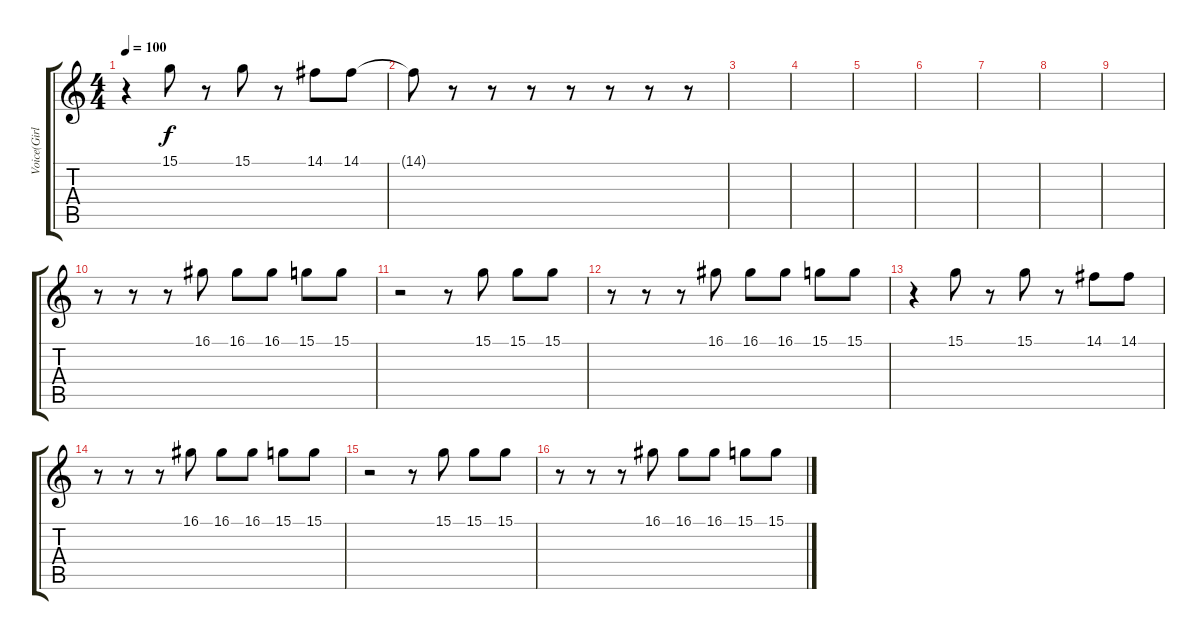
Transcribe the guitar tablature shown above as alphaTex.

\track ("Voice(Girl)" "Voice(Girl") {instrument pad7halo}
\staff {score tabs}
\tuning (E4 B3 G3 D3 A2 E2) {hide}
\ts (4 4)
\tempo 100
\clef g2
\ks c
r.4{dy f} 15.1.8 r.8 15.1.8 r.8 14.1.8 14.1.8 |
14.1{t}.8 r.8 r.8 r.8 r.8 r.8 r.8 r.8 |
|
|
|
|
|
|
|
r.8 r.8 r.8 16.1.8 16.1.8 16.1.8 15.1.8 15.1.8 |
r.2 r.8 15.1.8 15.1.8 15.1.8 |
r.8 r.8 r.8 16.1.8 16.1.8 16.1.8 15.1.8 15.1.8 |
r.4 15.1.8 r.8 15.1.8 r.8 14.1.8 14.1.8 |
r.8 r.8 r.8 16.1.8 16.1.8 16.1.8 15.1.8 15.1.8 |
r.2 r.8 15.1.8 15.1.8 15.1.8 |
r.8 r.8 r.8 16.1.8 16.1.8 16.1.8 15.1.8 15.1.8
